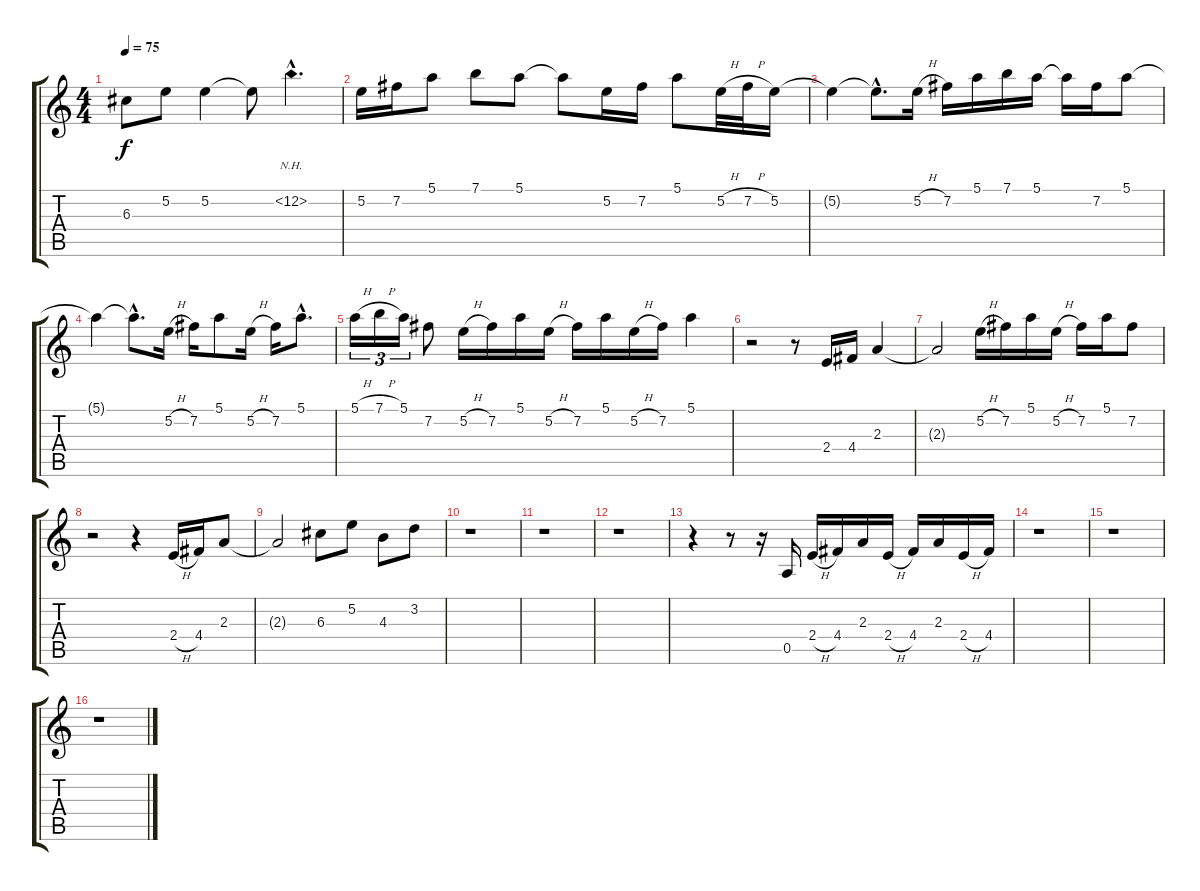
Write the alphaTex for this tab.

\track "" {instrument electricguitarjazz}
\staff {score tabs}
\tuning (E4 B3 G3 D3 A2 E2) {hide}
\ts (4 4)
\tempo 75
\clef g2
\ks c
6.3.8{dy f instrument electricguitarjazz} 5.2.8 5.2.4 5.2{t}.8 12.2{nh hac}.4{d} |
5.2.16 7.2.16 5.1.8 7.1.8 5.1.8 5.1{t}.8 5.2.16 7.2.16 5.1.8 5.2{h}.32 7.2{h}.32 5.2.16 |
5.2{t}.4 5.2{hac t}.8{d} 5.2{h}.16 7.2.16 5.1.16 7.1.16 5.1.16 5.1{t}.16 7.2.16 5.1.8 |
5.1{t}.4 5.1{hac t}.8{d} 5.2{h}.16 7.2.16 5.1.8 5.2{h}.16 7.2.16 5.1{hac}.8{d} |
5.1{h}.16{tu (3 2)} 7.1{h}.16{tu (3 2)} 5.1.16{tu (3 2)} 7.2.8 5.2{h}.16 7.2.16 5.1.16 5.2{h}.16 7.2.16 5.1.16 5.2{h}.16 7.2.16 5.1.4 |
r.2 r.8 2.4.16 4.4.16 2.3.4 |
2.3{t}.2 5.2{h}.16 7.2.16 5.1.16 5.2{h}.16 7.2.16 5.1.16 7.2.8 |
r.2 r.4 2.4{h}.16 4.4.16 2.3.8 |
2.3{t}.2 6.3.8 5.2.8 4.3.8 3.2.8 |
r.1 |
r.1 |
r.1 |
r.4 r.8 r.16 0.5.16 2.4{h}.16 4.4.16 2.3.16 2.4{h}.16 4.4.16 2.3.16 2.4{h}.16 4.4.16 |
r.1 |
r.1 |
r.1
